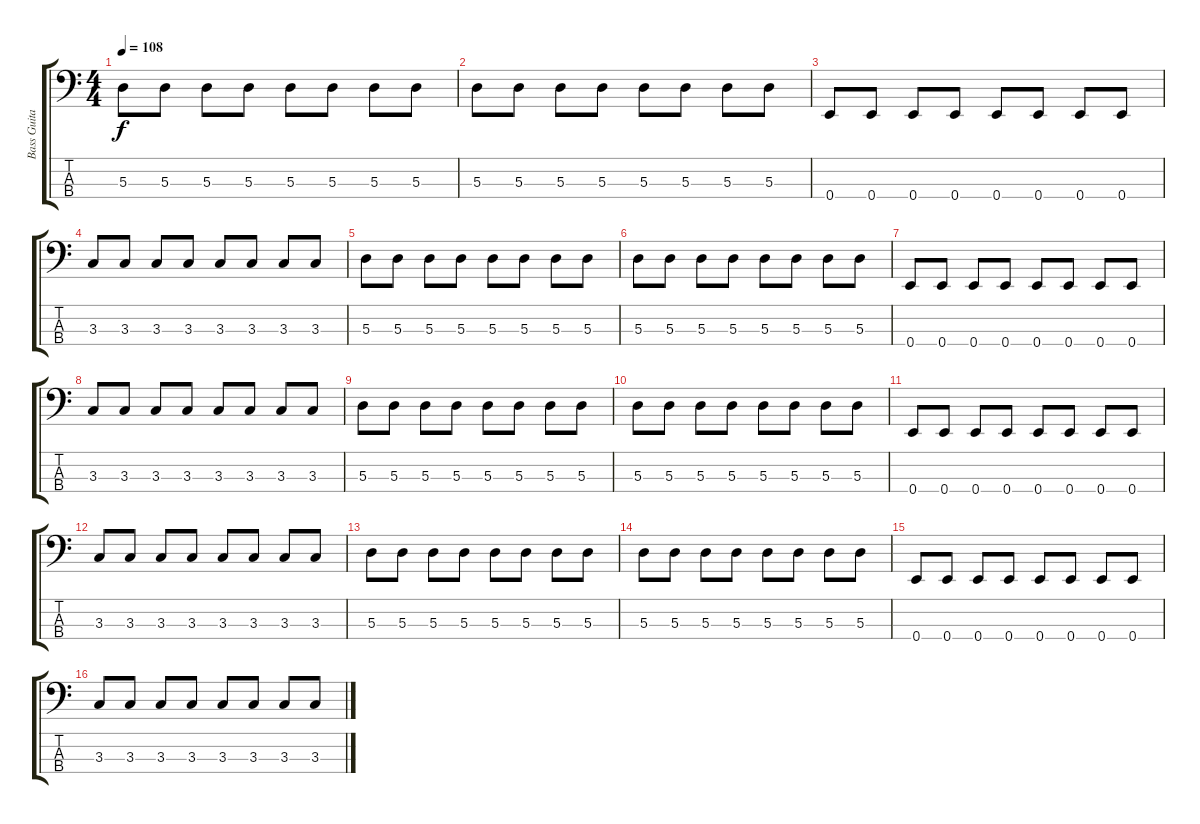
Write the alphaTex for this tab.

\track ("Bass Guitar" "Bass Guita") {instrument electricbassfinger}
\staff {score tabs}
\tuning (G2 D2 A1 E1) {hide}
\ts (4 4)
\tempo 108
\clef f4
\ks c
5.3.8{dy f} 5.3.8 5.3.8 5.3.8 5.3.8 5.3.8 5.3.8 5.3.8 |
5.3.8 5.3.8 5.3.8 5.3.8 5.3.8 5.3.8 5.3.8 5.3.8 |
0.4.8 0.4.8 0.4.8 0.4.8 0.4.8 0.4.8 0.4.8 0.4.8 |
3.3.8 3.3.8 3.3.8 3.3.8 3.3.8 3.3.8 3.3.8 3.3.8 |
5.3.8 5.3.8 5.3.8 5.3.8 5.3.8 5.3.8 5.3.8 5.3.8 |
5.3.8 5.3.8 5.3.8 5.3.8 5.3.8 5.3.8 5.3.8 5.3.8 |
0.4.8 0.4.8 0.4.8 0.4.8 0.4.8 0.4.8 0.4.8 0.4.8 |
3.3.8 3.3.8 3.3.8 3.3.8 3.3.8 3.3.8 3.3.8 3.3.8 |
5.3.8 5.3.8 5.3.8 5.3.8 5.3.8 5.3.8 5.3.8 5.3.8 |
5.3.8 5.3.8 5.3.8 5.3.8 5.3.8 5.3.8 5.3.8 5.3.8 |
0.4.8 0.4.8 0.4.8 0.4.8 0.4.8 0.4.8 0.4.8 0.4.8 |
3.3.8 3.3.8 3.3.8 3.3.8 3.3.8 3.3.8 3.3.8 3.3.8 |
5.3.8 5.3.8 5.3.8 5.3.8 5.3.8 5.3.8 5.3.8 5.3.8 |
5.3.8 5.3.8 5.3.8 5.3.8 5.3.8 5.3.8 5.3.8 5.3.8 |
0.4.8 0.4.8 0.4.8 0.4.8 0.4.8 0.4.8 0.4.8 0.4.8 |
3.3.8 3.3.8 3.3.8 3.3.8 3.3.8 3.3.8 3.3.8 3.3.8
